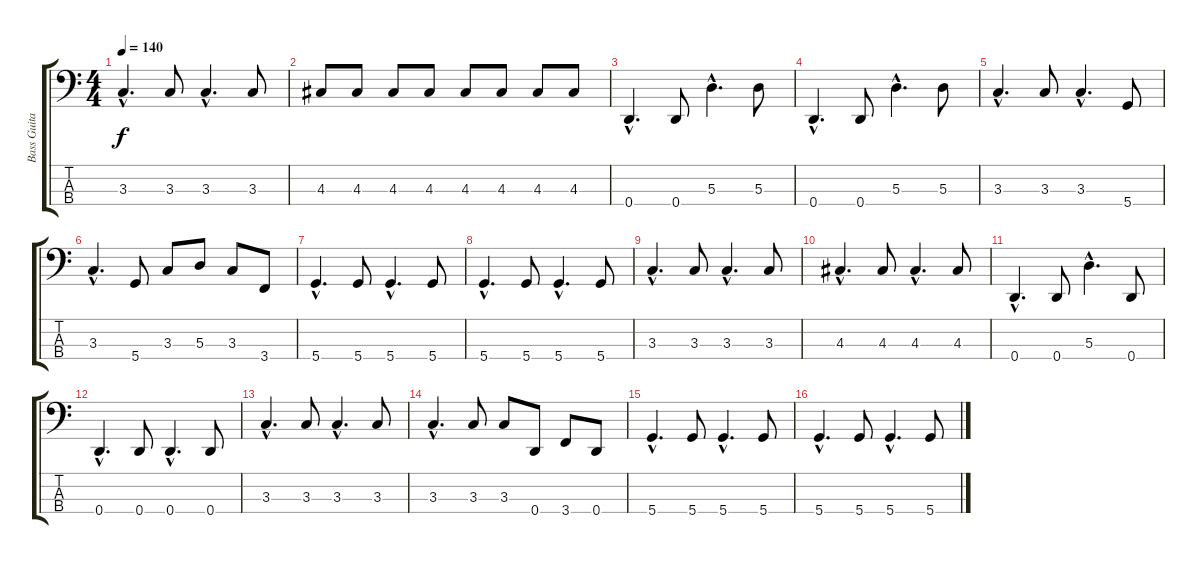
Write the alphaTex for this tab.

\track ("Bass Guitar" "Bass Guita") {instrument electricbasspick}
\staff {score tabs}
\tuning (G2 D2 A1 D1) {hide}
\ts (4 4)
\tempo 140
\clef f4
\ks c
3.3{hac}.4{d dy f} 3.3.8 3.3{hac}.4{d} 3.3.8 |
4.3.8 4.3.8 4.3.8 4.3.8 4.3.8 4.3.8 4.3.8 4.3.8 |
0.4{hac}.4{d} 0.4.8 5.3{hac}.4{d} 5.3.8 |
0.4{hac}.4{d} 0.4.8 5.3{hac}.4{d} 5.3.8 |
3.3{hac}.4{d} 3.3.8 3.3{hac}.4{d} 5.4.8 |
3.3{hac}.4{d} 5.4.8 3.3.8 5.3.8 3.3.8 3.4.8 |
5.4{hac}.4{d} 5.4.8 5.4{hac}.4{d} 5.4.8 |
5.4{hac}.4{d} 5.4.8 5.4{hac}.4{d} 5.4.8 |
3.3{hac}.4{d} 3.3.8 3.3{hac}.4{d} 3.3.8 |
4.3{hac}.4{d} 4.3.8 4.3{hac}.4{d} 4.3.8 |
0.4{hac}.4{d} 0.4.8 5.3{hac}.4{d} 0.4.8 |
0.4{hac}.4{d} 0.4.8 0.4{hac}.4{d} 0.4.8 |
3.3{hac}.4{d} 3.3.8 3.3{hac}.4{d} 3.3.8 |
3.3{hac}.4{d} 3.3.8 3.3.8 0.4.8 3.4.8 0.4.8 |
5.4{hac}.4{d} 5.4.8 5.4{hac}.4{d} 5.4.8 |
5.4{hac}.4{d} 5.4.8 5.4{hac}.4{d} 5.4.8
